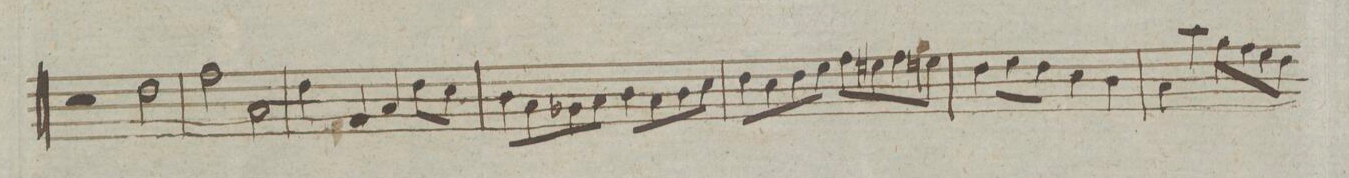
**kern
*I"Serpente
*clefF4
*k[]
*met(c)
*M4/4
2r
2F\
=77
2A\
2C\
=78
4F\
4AA/
4C/
8F\L
8E\J
=79
8D\L
8C\
8BB-X\
8C\J
8D\L
8C\
8D\
8E\J
=80
8F\L
8E\
8F\
8G\J
8A\L
8G#X\
8A\
8Gn\J
=81
4F\
8G\L
8F\J
4E\
4D\
=82
4C\
4c\
8B\L
8A\
8G\
8F\J
=83
*-
